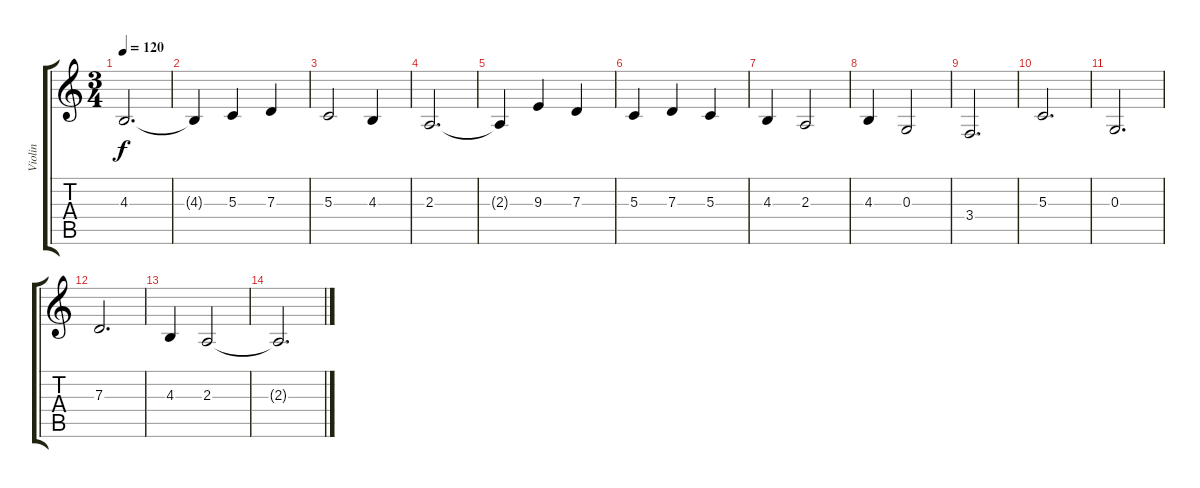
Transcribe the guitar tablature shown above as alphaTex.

\track ("Violin" "Violin") {instrument violin}
\staff {score tabs}
\tuning (E4 B3 G3 D3 A2 E2) {hide}
\ts (3 4)
\tempo 120
\clef g2
\ks c
4.3.2{d dy f} |
4.3{t}.4 5.3.4 7.3.4 |
5.3.2 4.3.4 |
2.3.2{d} |
2.3{t}.4 9.3.4 7.3.4 |
5.3.4 7.3.4 5.3.4 |
4.3.4 2.3.2 |
4.3.4 0.3.2 |
3.4.2{d} |
5.3.2{d} |
0.3.2{d} |
7.3.2{d} |
4.3.4 2.3.2 |
2.3{t}.2{d}
